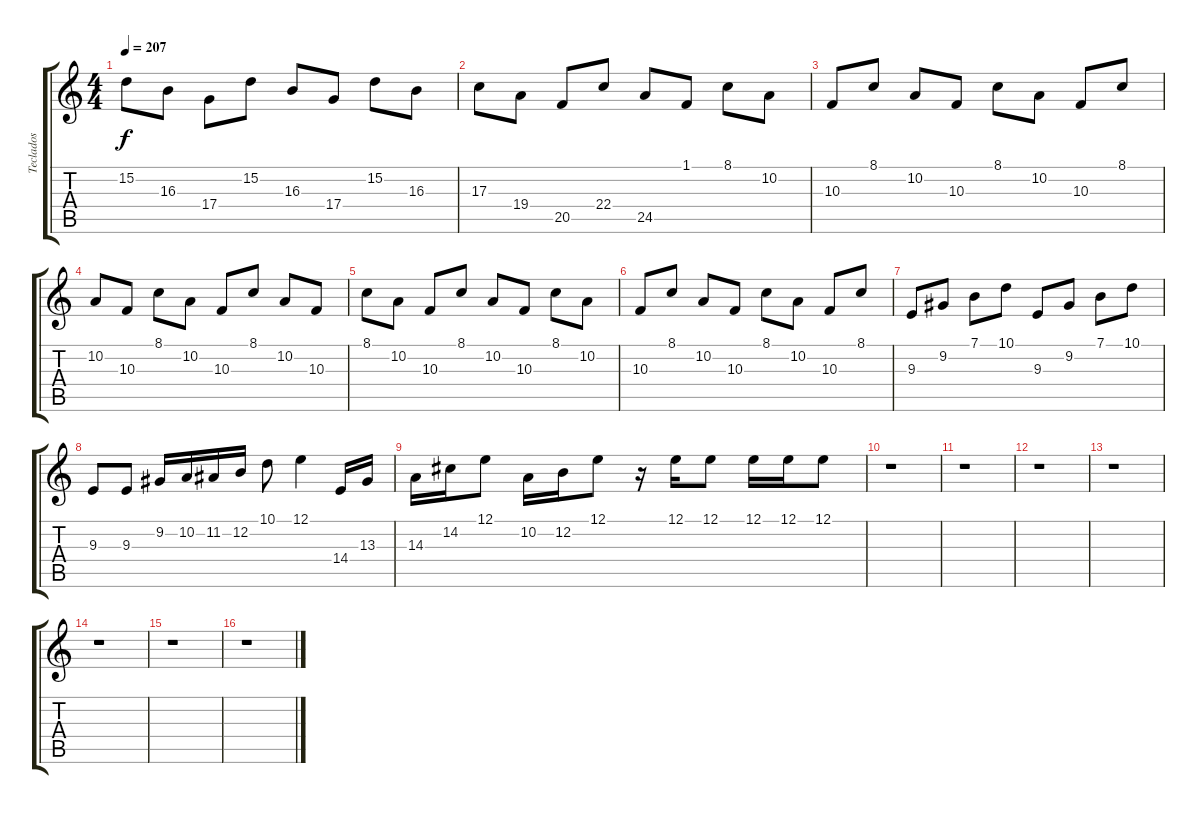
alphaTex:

\track ("Teclados" "Teclados") {instrument stringensemble1}
\staff {score tabs}
\tuning (E4 B3 G3 D3 A2 E2) {hide}
\ts (4 4)
\tempo 207
\clef g2
\ks c
15.2.8{dy f} 16.3.8 17.4.8 15.2.8 16.3.8 17.4.8 15.2.8 16.3.8 |
17.3.8 19.4.8 20.5.8 22.4.8 24.5.8 1.1.8 8.1.8 10.2.8 |
10.3.8 8.1.8 10.2.8 10.3.8 8.1.8 10.2.8 10.3.8 8.1.8 |
10.2.8 10.3.8 8.1.8 10.2.8 10.3.8 8.1.8 10.2.8 10.3.8 |
8.1.8 10.2.8 10.3.8 8.1.8 10.2.8 10.3.8 8.1.8 10.2.8 |
10.3.8 8.1.8 10.2.8 10.3.8 8.1.8 10.2.8 10.3.8 8.1.8 |
9.3.8 9.2.8 7.1.8 10.1.8 9.3.8 9.2.8 7.1.8 10.1.8 |
9.3.8 9.3.8 9.2.16 10.2.16 11.2.16 12.2.16 10.1.8 12.1.4 14.4.16 13.3.16 |
14.3.16 14.2.16 12.1.8 10.2.16 12.2.16 12.1.8 r.16 12.1.16 12.1.8 12.1.16 12.1.16 12.1.8 |
r.1 |
r.1 |
r.1 |
r.1 |
r.1 |
r.1 |
r.1
